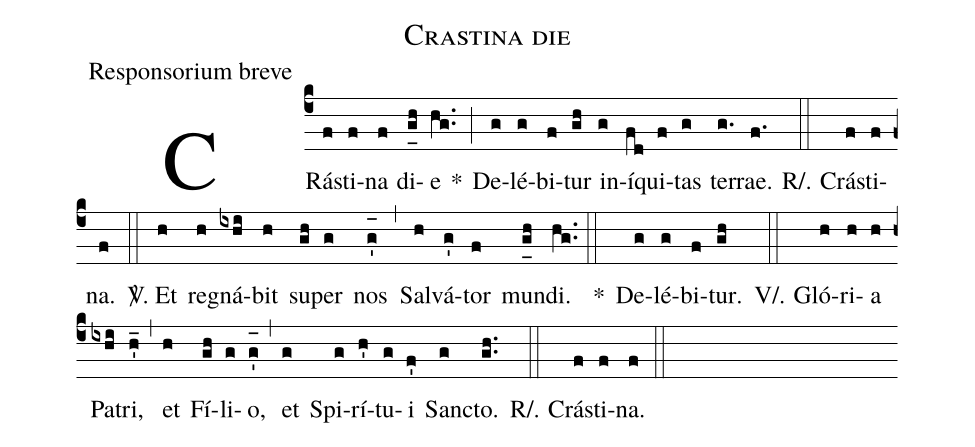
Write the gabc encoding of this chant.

name:Crastina die;
office-part:Responsorium breve;
%%
(c4) CRá(f)sti(f)na(f) di(g_[uh:l]h)e(hg..) *(;) De(g)lé(g)bi(f)tur(gh) in(g)í(fd)qui(f)tas(g) ter(g.)rae.(f.) (::)
R/. Crá(f)sti(f)na.(f) (::)
<sp>V/</sp>. Et(h) re(h)gná(ixhi)bit(h) su(gh)per(g) nos(g'_[oh:h]) (,) Sal(h)vá(g')tor(f) mun(g_[uh:l]h)di.(hg..) (::)
*() De(g)lé(g)bi(f)tur.(gh) (::)
V/. Gló(h)ri(h)a(h) Pa(ixhi)tri,(h'_) (,) et(h) Fí(gh)li(g)o,(g'_[oh:h]) (,) et(g) Spi(g)rí(h')tu(g)i(f') San(g)cto.(gh..) (::)
R/. Crá(f)sti(f)na.(f) (::)
